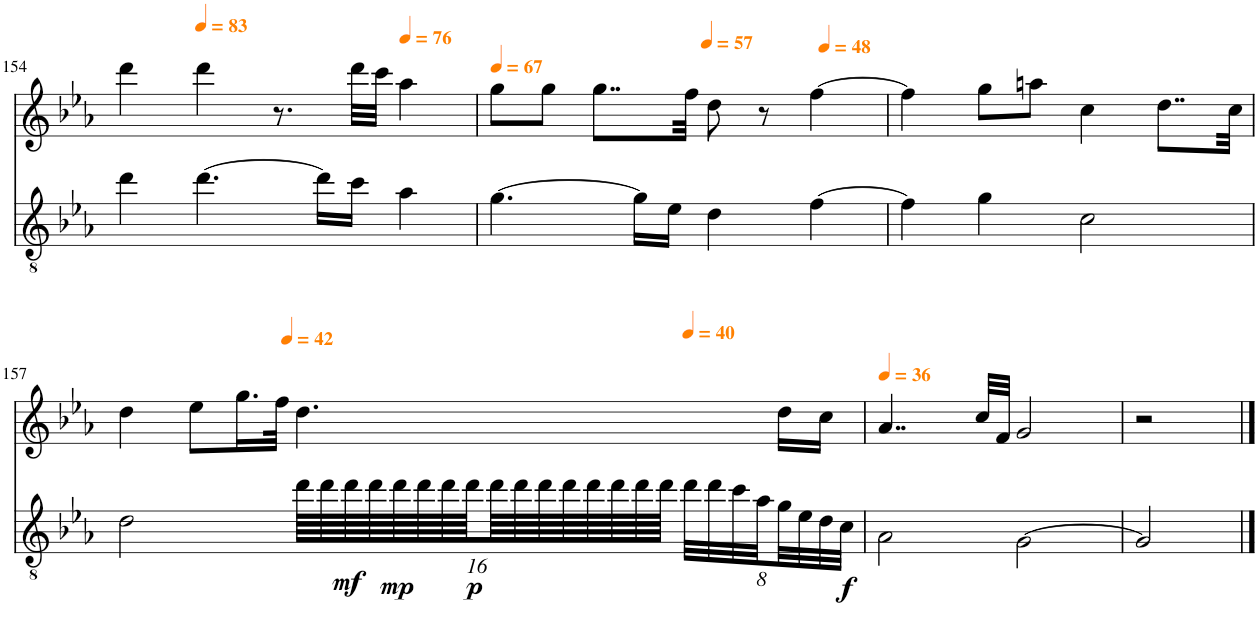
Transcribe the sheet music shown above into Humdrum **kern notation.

**kern	**dynam	**kern
*part2	*part2	*part1
*staff2	*staff2	*staff1
*I"琴, [A-02]	*	*I"フルート
!!LO:PB:g=z
*clefGv2	*	*clefG2
*k[b-e-a-]	*	*k[b-e-a-]
*M4/4	*	*M4/4
=154	=154	=154
4dd\	.	4ddd\
*	*	*MM83
[4.dd\	.	4ddd\
.	.	8.r
16dd\LL]	.	.
16cc\JJ	.	32ddd\LLL
.	.	32ccc\JJJ
*	*	*MM76
4a-\	.	4aa-\
=155	=155	=155
*	*	*MM67
[4.g\	.	8gg\L
.	.	8gg\J
.	.	8..gg\L
16g\LL]	.	.
16e-\JJ	.	.
.	.	32ff\Jkk
*	*	*MM57
4d\	.	8dd\
.	.	8r
*	*	*MM48
[4f\	.	[4ff\
=156	=156	=156
4f\]	.	4ff\]
4g\	.	8gg\L
.	.	8aan\J
2c\	.	4cc\
.	.	8..dd\L
.	.	32cc\Jkk
!!LO:LB:g=z
=157	=157	=157
*	*	*^
2d\	.	4dd\	2.ryy
.	.	8ee-\L	.
.	.	16.gg\L	.
.	.	32ff\JJk	.
*	*	*MM42	*
64dd\LLLL	.	4.dd\	.
64dd\	.	.	.
!	!LO:DY:b	!	!
64dd\	mf	.	.
64dd\	.	.	.
!	!LO:DY:b	!	!
64dd\	mp	.	.
64dd\	.	.	.
64dd\	.	.	.
!	!LO:DY:b	!	!
64dd\	p	.	.
64dd\	.	.	.
64dd\	.	.	.
64dd\	.	.	.
64dd\	.	.	.
64dd\	.	.	.
64dd\	.	.	.
64dd\	.	.	.
64dd\JJJJ	.	.	.
*	*	*MM40	*
32dd\LLL	.	.	4ryy
32dd\	.	.	.
32cc\	.	.	.
32a-\	.	.	.
32g\	.	16dd\LL	.
32e-\	.	.	.
32d\	.	16cc\JJ	.
!	!LO:DY:b	!	!
32c\JJJ	f	.	.
*	*	*v	*v
=158	=158	=158
*	*	*MM36
2A-\	.	4..a-/
.	.	32cc/LLL
.	.	32f/JJJ
[2G\	.	2g/
=159	=159	=159
2G/]	.	2r
==	==	==
*-	*-	*-
